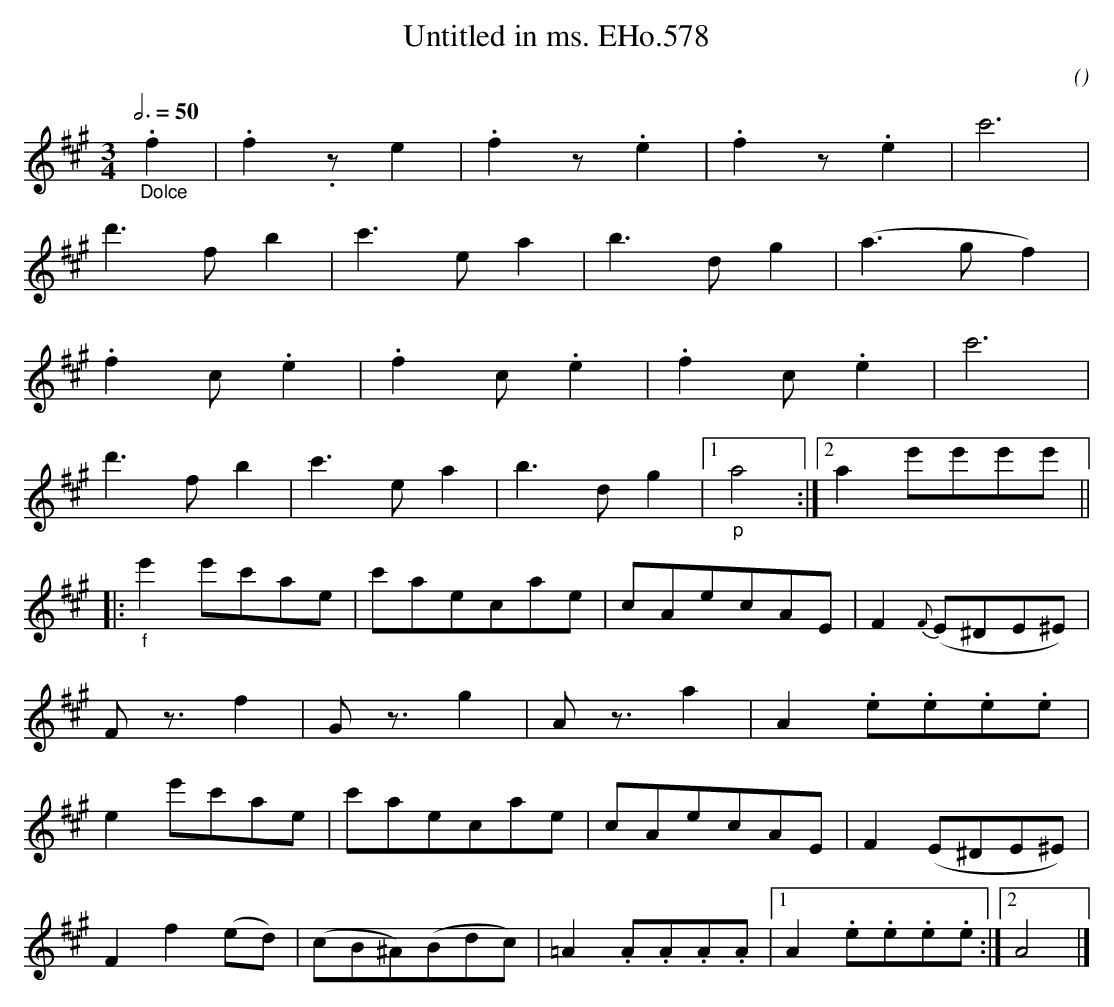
X:1
T:Untitled in ms. EHo.578
M:3/4
L:1/8
Q:3/4=50
C:
O:
K:A
y"_Dolce".f2 | .f2.ze2 | .f2z.e2 | .f2z.e2 | c'6 |
d'3fb2 | c'3ea2 | b3dg2 | (a3gf2) |
.f2c.e2 | .f2c.e2 | .f2c.e2 | c'6 |
d'3fb2 | c'3ea2 | b3dg2 | [1"_p"a4 :| [2a2e'e'e'e'||
|: "_f" e'2e'c'ae | c'aecae | cAecAE | F2{F}(E^DE^E) |
Fz>f4 | Gz>g4 | Az>a4 | A2.e.e.e.e |
e2e'c'ae | c'aecae | cAecAE | F2(E^DE^E) |
F2f2(ed) | (cB^A)(Bdc) | =A2.A.A.A.A | [1A2.e.e.e.e :| [2A4 |]
